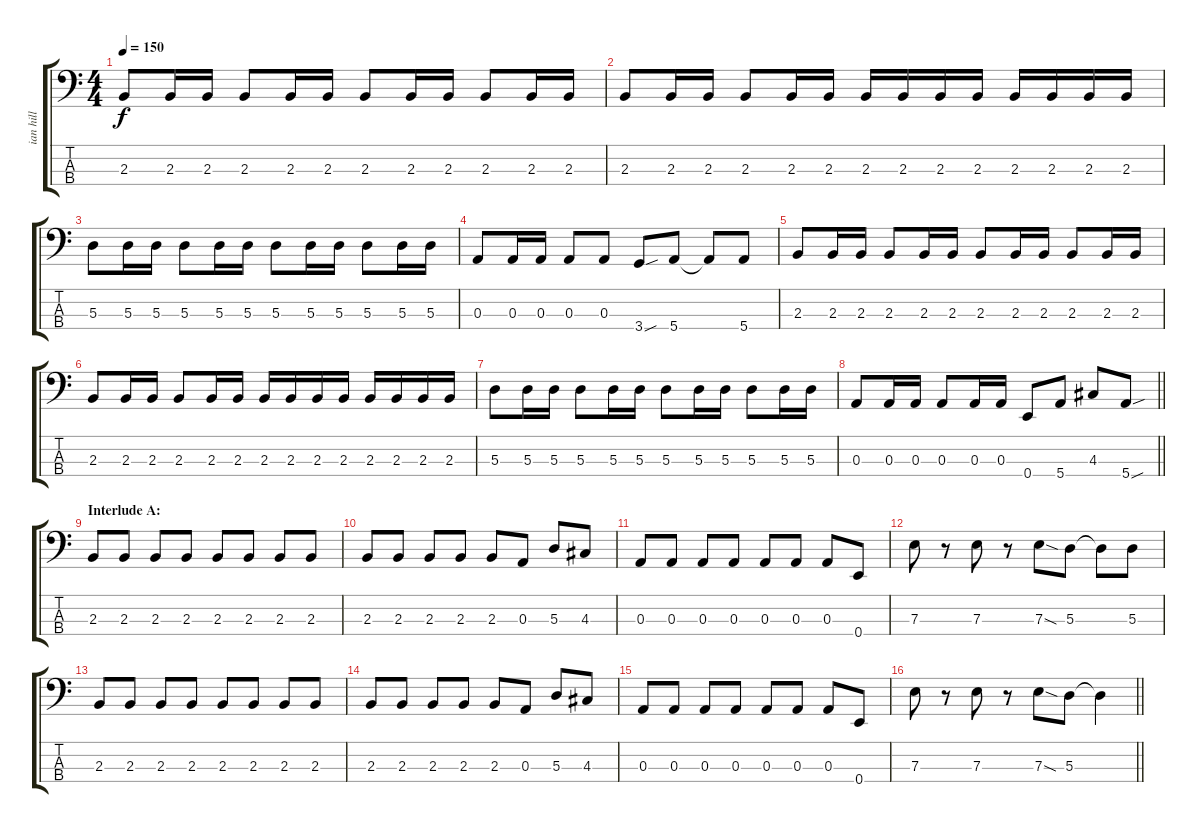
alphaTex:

\track ("ian hill" "ian hill") {instrument electricbasspick}
\staff {score tabs}
\tuning (G2 D2 A1 E1) {hide}
\ts (4 4)
\tempo 150
\clef f4
\ks c
2.3.8{dy f} 2.3.16 2.3.16 2.3.8 2.3.16 2.3.16 2.3.8 2.3.16 2.3.16 2.3.8 2.3.16 2.3.16 |
2.3.8 2.3.16 2.3.16 2.3.8 2.3.16 2.3.16 2.3.16 2.3.16 2.3.16 2.3.16 2.3.16 2.3.16 2.3.16 2.3.16 |
5.3.8 5.3.16 5.3.16 5.3.8 5.3.16 5.3.16 5.3.8 5.3.16 5.3.16 5.3.8 5.3.16 5.3.16 |
0.3.8 0.3.16 0.3.16 0.3.8 0.3.8 3.4{sou}.8 5.4.8 5.4{t}.8 5.4.8 |
2.3.8 2.3.16 2.3.16 2.3.8 2.3.16 2.3.16 2.3.8 2.3.16 2.3.16 2.3.8 2.3.16 2.3.16 |
2.3.8 2.3.16 2.3.16 2.3.8 2.3.16 2.3.16 2.3.16 2.3.16 2.3.16 2.3.16 2.3.16 2.3.16 2.3.16 2.3.16 |
5.3.8 5.3.16 5.3.16 5.3.8 5.3.16 5.3.16 5.3.8 5.3.16 5.3.16 5.3.8 5.3.16 5.3.16 |
\barLineRight lightlight
0.3.8 0.3.16 0.3.16 0.3.8 0.3.16 0.3.16 0.4.8 5.4.8 4.3.8 5.4{sou}.8 |
\section ("" "Interlude A:")
2.3.8 2.3.8 2.3.8 2.3.8 2.3.8 2.3.8 2.3.8 2.3.8 |
2.3.8 2.3.8 2.3.8 2.3.8 2.3.8 0.3.8 5.3.8 4.3.8 |
0.3.8 0.3.8 0.3.8 0.3.8 0.3.8 0.3.8 0.3.8 0.4.8 |
7.3.8 r.8 7.3.8 r.8 7.3{sod}.8 5.3.8 5.3{t}.8 5.3.8 |
2.3.8 2.3.8 2.3.8 2.3.8 2.3.8 2.3.8 2.3.8 2.3.8 |
2.3.8 2.3.8 2.3.8 2.3.8 2.3.8 0.3.8 5.3.8 4.3.8 |
0.3.8 0.3.8 0.3.8 0.3.8 0.3.8 0.3.8 0.3.8 0.4.8 |
\barLineRight lightlight
7.3.8 r.8 7.3.8 r.8 7.3{sod}.8 5.3.8 5.3{t}.4
